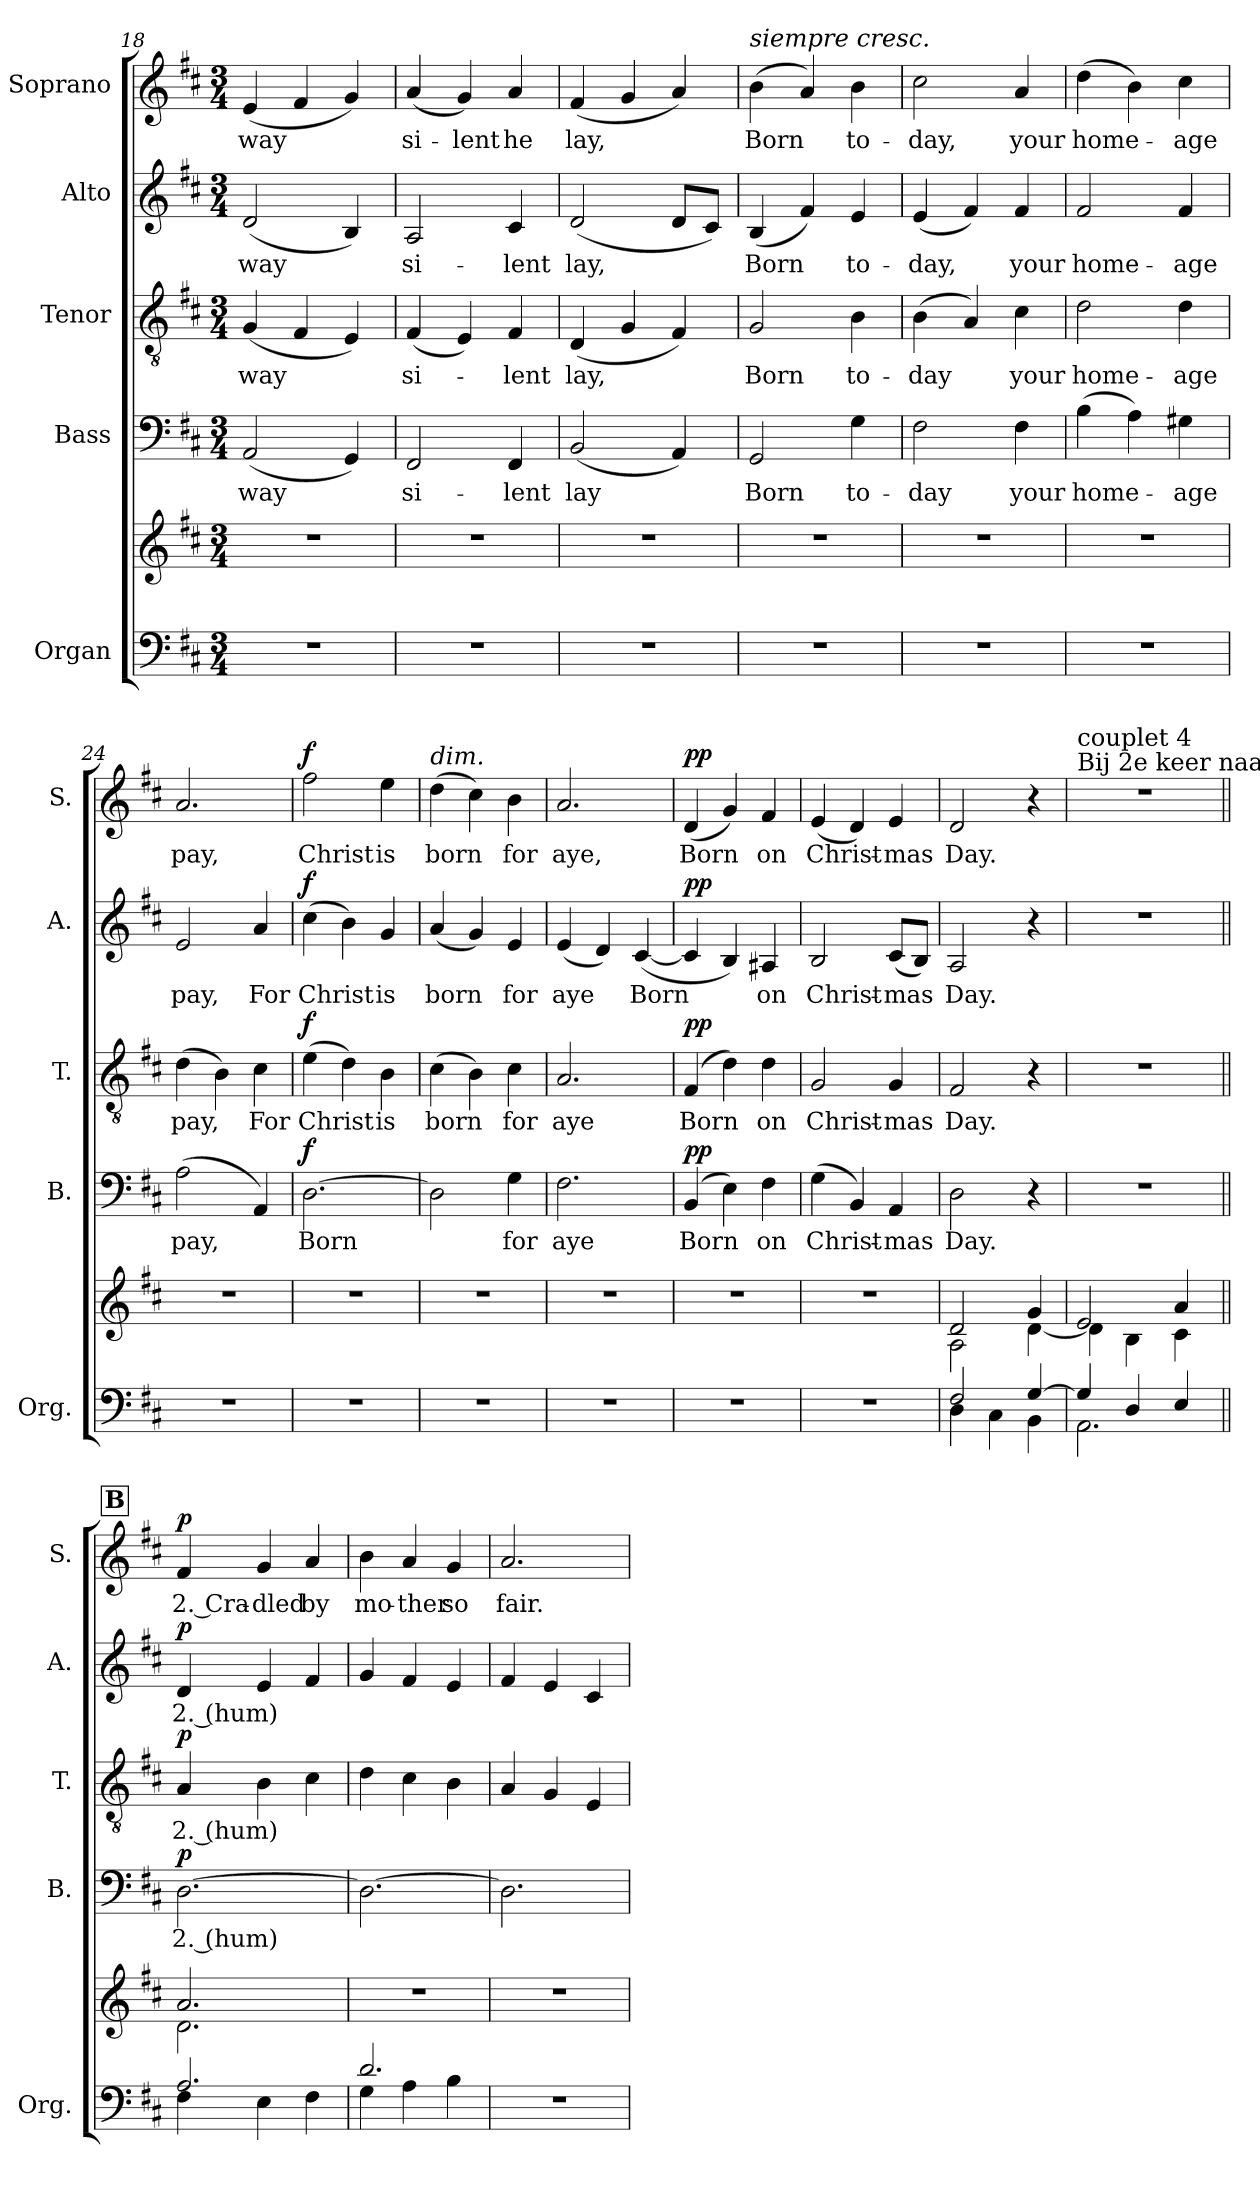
**kern	**kern	**kern	**text	**dynam	**kern	**text	**dynam	**kern	**text	**dynam	**kern	**text	**dynam
*part5	*part5	*part4	*part4	*part4	*part3	*part3	*part3	*part2	*part2	*part2	*part1	*part1	*part1
*staff6	*staff5	*staff4	*staff4	*staff4	*staff3	*staff3	*staff3	*staff2	*staff2	*staff2	*staff1	*staff1	*staff1
*I"Organ	*	*I"Bass	*	*	*I"Tenor	*	*	*I"Alto	*	*	*I"Soprano	*	*
*I'Org.	*	*I'B.	*	*	*I'T.	*	*	*I'A.	*	*	*I'S.	*	*
*clefF4	*clefG2	*clefF4	*	*	*clefGv2	*	*	*clefG2	*	*	*clefG2	*	*
*k[f#c#]	*k[f#c#]	*k[f#c#]	*	*	*k[f#c#]	*	*	*k[f#c#]	*	*	*k[f#c#]	*	*
*M3/4	*M3/4	*M3/4	*	*	*M3/4	*	*	*M3/4	*	*	*M3/4	*	*
=18	=18	=18	=18	=18	=18	=18	=18	=18	=18	=18	=18	=18	=18
!	!	!	!LO:LY:b	!	!	!LO:LY:b	!	!	!LO:LY:b	!	!	!LO:LY:b	!
2.r	2.r	(<2AA/	-way	.	(<4G/	-way	.	(<2d/	-way	.	(<4e/	-way	.
.	.	.	.	.	4F#/	.	.	.	.	.	4f#/	.	.
.	.	4GG/)	.	.	4E/)	.	.	4B/)	.	.	4g/)	.	.
=19	=19	=19	=19	=19	=19	=19	=19	=19	=19	=19	=19	=19	=19
!	!	!	!LO:LY:b	!	!	!LO:LY:b	!	!	!LO:LY:b	!	!	!LO:LY:b	!
2.r	2.r	2FF#/	si-	.	(<4F#/	si-	.	2A/	si-	.	(<4a/	si-	.
!	!	!	!	!	!	!	!	!	!	!	!	!LO:LY:b	!
.	.	.	.	.	4E/)	.	.	.	.	.	4g/)	lent	.
!	!	!	!LO:LY:b	!	!	!LO:LY:b	!	!	!LO:LY:b	!	!	!LO:LY:b	!
.	.	4FF#/	-lent	.	4F#/	-lent	.	4c#/	-lent	.	4a/	he	.
=20	=20	=20	=20	=20	=20	=20	=20	=20	=20	=20	=20	=20	=20
!	!	!	!LO:LY:b	!	!	!LO:LY:b	!	!	!LO:LY:b	!	!	!LO:LY:b	!
2.r	2.r	(<2BB/	lay	.	(<4D/	lay,	.	(<2d/	lay,	.	(<4f#/	lay,	.
.	.	.	.	.	4G/	.	.	.	.	.	4g/	.	.
.	.	4AA/)	.	.	4F#/)	.	.	8d/L	.	.	4a/)	.	.
.	.	.	.	.	.	.	.	8c#/J)	.	.	.	.	.
=21	=21	=21	=21	=21	=21	=21	=21	=21	=21	=21	=21	=21	=21
!	!	!	!	!	!	!	!	!	!	!	!LO:TX:a:i:t=siempre cresc.	!	!
!	!	!	!LO:LY:b	!	!	!LO:LY:b	!	!	!LO:LY:b	!	!	!LO:LY:b	!
2.r	2.r	2GG/	Born	.	2G/	Born	.	(<4B/	Born	.	(>4b\	Born	.
.	.	.	.	.	.	.	.	4f#/)	.	.	4a/)	.	.
!	!	!	!LO:LY:b	!	!	!LO:LY:b	!	!	!LO:LY:b	!	!	!LO:LY:b	!
.	.	4G\	to-	.	4B\	to-	.	4e/	to-	.	4b\	to-	.
=22	=22	=22	=22	=22	=22	=22	=22	=22	=22	=22	=22	=22	=22
!	!	!	!LO:LY:b	!	!	!LO:LY:b	!	!	!LO:LY:b	!	!	!LO:LY:b	!
2.r	2.r	2F#\	-day	.	(>4B\	-day	.	(<4e/	-day,	.	2cc#\	-day,	.
.	.	.	.	.	4A/)	.	.	4f#/)	.	.	.	.	.
!	!	!	!LO:LY:b	!	!	!LO:LY:b	!	!	!LO:LY:b	!	!	!LO:LY:b	!
.	.	4F#\	your	.	4c#\	your	.	4f#/	your	.	4a/	your	.
=23	=23	=23	=23	=23	=23	=23	=23	=23	=23	=23	=23	=23	=23
!	!	!	!LO:LY:b	!	!	!LO:LY:b	!	!	!LO:LY:b	!	!	!LO:LY:b	!
2.r	2.r	(>4B\	home-	.	2d\	home-	.	2f#/	home-	.	(>4dd\	home-	.
.	.	4A\)	.	.	.	.	.	.	.	.	4b\)	.	.
!	!	!	!LO:LY:b	!	!	!LO:LY:b	!	!	!LO:LY:b	!	!	!LO:LY:b	!
.	.	4G#X\	-age	.	4d\	-age	.	4f#/	-age	.	4cc#\	-age	.
=24	=24	=24	=24	=24	=24	=24	=24	=24	=24	=24	=24	=24	=24
!	!	!	!LO:LY:b	!	!	!LO:LY:b	!	!	!LO:LY:b	!	!	!LO:LY:b	!
2.r	2.r	(>2A\	pay,	.	(>4d\	pay,	.	2e/	pay,	.	2.a/	pay,	.
.	.	.	.	.	4B\)	.	.	.	.	.	.	.	.
!	!	!	!	!	!	!LO:LY:b	!	!	!LO:LY:b	!	!	!	!
.	.	4AA/)	.	.	4c#\	For	.	4a/	For	.	.	.	.
=25	=25	=25	=25	=25	=25	=25	=25	=25	=25	=25	=25	=25	=25
!	!	!	!LO:LY:b	!LO:DY:a	!	!LO:LY:b	!LO:DY:a	!	!LO:LY:b	!LO:DY:a	!	!LO:LY:b	!LO:DY:a
2.r	2.r	[2.D\	Born	f	(>4e\	Christ	f	(>4cc#\	Christ	f	2ff#\	Christ	f
.	.	.	.	.	4d\)	.	.	4b\)	.	.	.	.	.
!	!	!	!	!	!	!LO:LY:b	!	!	!LO:LY:b	!	!	!LO:LY:b	!
.	.	.	.	.	4B\	is	.	4g/	is	.	4ee\	is	.
=26	=26	=26	=26	=26	=26	=26	=26	=26	=26	=26	=26	=26	=26
!	!	!	!	!	!	!	!	!	!	!	!LO:TX:a:i:t=dim.	!	!
!	!	!	!	!	!	!LO:LY:b	!	!	!LO:LY:b	!	!	!LO:LY:b	!
2.r	2.r	2D\]	.	.	(>4c#\	born	.	(<4a/	born	.	(>4dd\	born	.
.	.	.	.	.	4B\)	.	.	4g/)	.	.	4cc#\)	.	.
!	!	!	!LO:LY:b	!	!	!LO:LY:b	!	!	!LO:LY:b	!	!	!LO:LY:b	!
.	.	4G\	for	.	4c#\	for	.	4e/	for	.	4b\	for	.
!!LO:LB:g=z
=27	=27	=27	=27	=27	=27	=27	=27	=27	=27	=27	=27	=27	=27
!	!	!	!LO:LY:b	!	!	!LO:LY:b	!	!	!LO:LY:b	!	!	!LO:LY:b	!
2.r	2.r	2.F#\	aye	.	2.A/	aye	.	(<4e/	aye	.	2.a/	aye,	.
.	.	.	.	.	.	.	.	4d/)	.	.	.	.	.
!	!	!	!	!	!	!	!	!	!LO:LY:b	!	!	!	!
.	.	.	.	.	.	.	.	(<[4c#/	Born	.	.	.	.
=28	=28	=28	=28	=28	=28	=28	=28	=28	=28	=28	=28	=28	=28
!	!	!	!LO:LY:b	!LO:DY:a	!	!LO:LY:b	!LO:DY:a	!	!	!LO:DY:a	!	!LO:LY:b	!LO:DY:a
2.r	2.r	(>4BB/	Born	pp	(>4F#/	Born	pp	4c#/]	.	pp	(<4d/	Born	pp
.	.	4E\)	.	.	4d\)	.	.	4B/)	.	.	4g/)	.	.
!	!	!	!LO:LY:b	!	!	!LO:LY:b	!	!	!LO:LY:b	!	!	!LO:LY:b	!
.	.	4F#\	on	.	4d\	on	.	4A#X/	on	.	4f#/	on	.
=29	=29	=29	=29	=29	=29	=29	=29	=29	=29	=29	=29	=29	=29
!	!	!	!LO:LY:b	!	!	!LO:LY:b	!	!	!LO:LY:b	!	!	!LO:LY:b	!
2.r	2.r	(>4G\	Christ-	.	2G/	Christ-	.	2B/	Christ-	.	(<4e/	Christ-	.
.	.	4BB/)	.	.	.	.	.	.	.	.	4d/)	.	.
!	!	!	!LO:LY:b	!	!	!LO:LY:b	!	!	!LO:LY:b	!	!	!LO:LY:b	!
.	.	4AA/	-mas	.	4G/	-mas	.	(<8c#/L	-mas	.	4e/	-mas	.
.	.	.	.	.	.	.	.	8B/J)	.	.	.	.	.
=30	=30	=30	=30	=30	=30	=30	=30	=30	=30	=30	=30	=30	=30
*^	*^	*	*	*	*	*	*	*	*	*	*	*	*
!	!	!	!	!	!LO:LY:b	!	!	!LO:LY:b	!	!	!LO:LY:b	!	!	!LO:LY:b	!
2F#/	4D\	2d/	2A\	2D\	Day.	.	2F#/	Day.	.	2A/	Day.	.	2d/	Day.	.
.	4C#\	.	.	.	.	.	.	.	.	.	.	.	.	.	.
[4G/	4BB\	4g/	[4d\	4r	.	.	4r	.	.	4r	.	.	4r	.	.
=31	=31	=31	=31	=31	=31	=31	=31	=31	=31	=31	=31	=31	=31	=31	=31
!	!	!	!	!	!	!	!	!	!	!	!	!	!LO:TX:a:t=Bij 2e keer naar	!	!
!	!	!	!	!	!	!	!	!	!	!	!	!	!LO:TX:a:t=couplet 4	!	!
4G/]	2.AA\	2e/	4d\]	2.r	.	.	2.r	.	.	2.r	.	.	2.r	.	.
4D/	.	.	4B\	.	.	.	.	.	.	.	.	.	.	.	.
4E/	.	4a/	4c#\	.	.	.	.	.	.	.	.	.	.	.	.
!!LO:LB:g=z
!!LO:REH:place=s1:a:B:fs=14:t=B
=32||	=32||	=32||	=32||	=32||	=32||	=32||	=32||	=32||	=32||	=32||	=32||	=32||	=32||	=32||	=32||
!	!	!	!	!	!LO:LY:b	!LO:DY:a	!	!LO:LY:b	!LO:DY:a	!	!LO:LY:b	!LO:DY:a	!	!LO:LY:b	!LO:DY:a
2.A/	4F#\	2.a/	2.d\	[2.D\	2. (hum)	p	4A/	2. (hum)	p	4d/	-2. (hum)	p	4f#/	2. Cra-	p
!	!	!	!	!	!	!	!	!	!	!	!	!	!	!LO:LY:b	!
.	4E\	.	.	.	.	.	4B\	.	.	4e/	.	.	4g/	-dled	.
!	!	!	!	!	!	!	!	!	!	!	!	!	!	!LO:LY:b	!
.	4F#\	.	.	.	.	.	4c#\	.	.	4f#/	.	.	4a/	by	.
*	*	*v	*v	*	*	*	*	*	*	*	*	*	*	*	*
=33	=33	=33	=33	=33	=33	=33	=33	=33	=33	=33	=33	=33	=33	=33
!	!	!	!	!	!	!	!	!	!	!	!	!	!LO:LY:b	!
2.d/	4G\	2.r	2.D\_	.	.	4d\	.	.	4g/	.	.	4b\	mo-	.
!	!	!	!	!	!	!	!	!	!	!	!	!	!LO:LY:b	!
.	4A\	.	.	.	.	4c#\	.	.	4f#/	.	.	4a/	-ther	.
!	!	!	!	!	!	!	!	!	!	!	!	!	!LO:LY:b	!
.	4B\	.	.	.	.	4B\	.	.	4e/	.	.	4g/	so	.
=34	=34	=34	=34	=34	=34	=34	=34	=34	=34	=34	=34	=34	=34	=34
!	!	!	!	!	!	!	!	!	!	!	!	!	!LO:LY:b	!
*v	*v	*	*	*	*	*	*	*	*	*	*	*	*	*
2.r	2.r	2.D\]	.	.	4A/	.	.	4f#/	.	.	2.a/	fair.	.
.	.	.	.	.	4G/	.	.	4e/	.	.	.	.	.
.	.	.	.	.	4E/	.	.	4c#/	.	.	.	.	.
=	=	=	=	=	=	=	=	=	=	=	=	=	=
*-	*-	*-	*-	*-	*-	*-	*-	*-	*-	*-	*-	*-	*-
